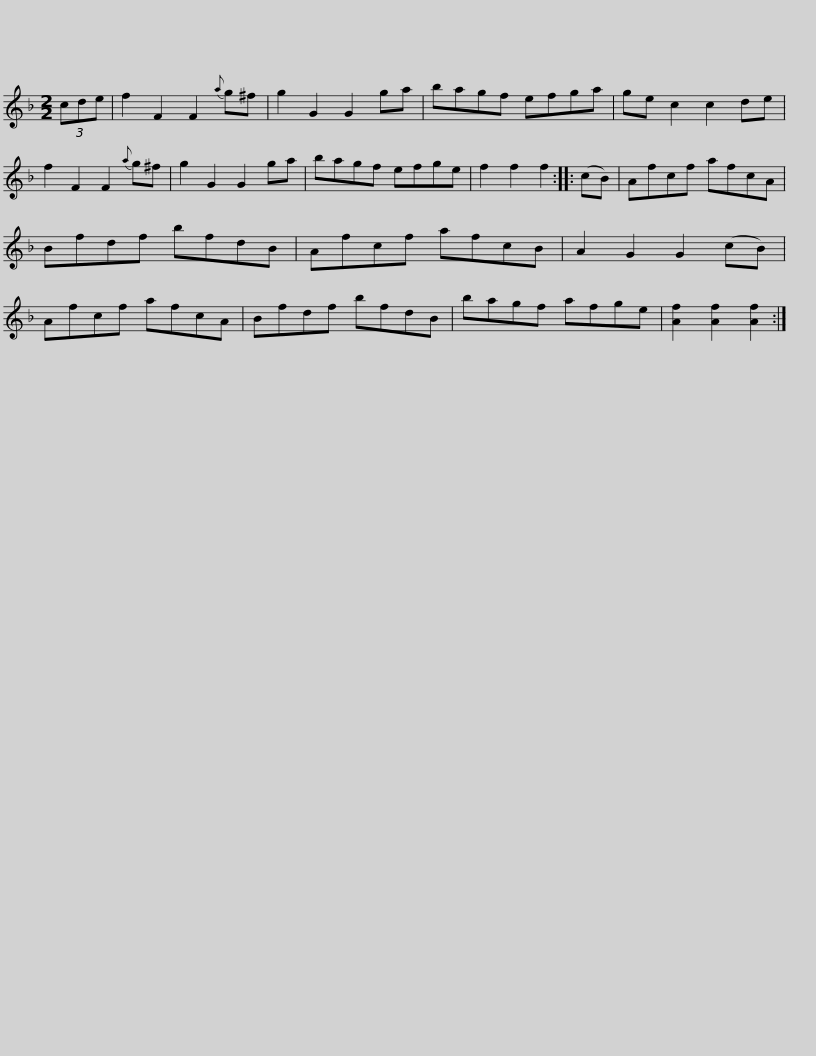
X:1
L:1/8
M:2/2
I:linebreak $
K:F
V:1 treble
V:1
 (3cde | f2 F2 F2{a} g^f | g2 G2 G2 ga | bagf efga | ge c2 c2 de | %5
 f2 F2 F2{a} g^f | g2 G2 G2 ga |$ bagf efge | f2 f2 f2 :: (cB) | %10
 Afcf afcA | Bfdf bfdB | Afcf afcB | A2 G2 G2 (cB) |$ Afcf afcA | %15
 Bfdf bfdB | bagf afge | [Af]2 [Af]2 [Af]2 :| %18
